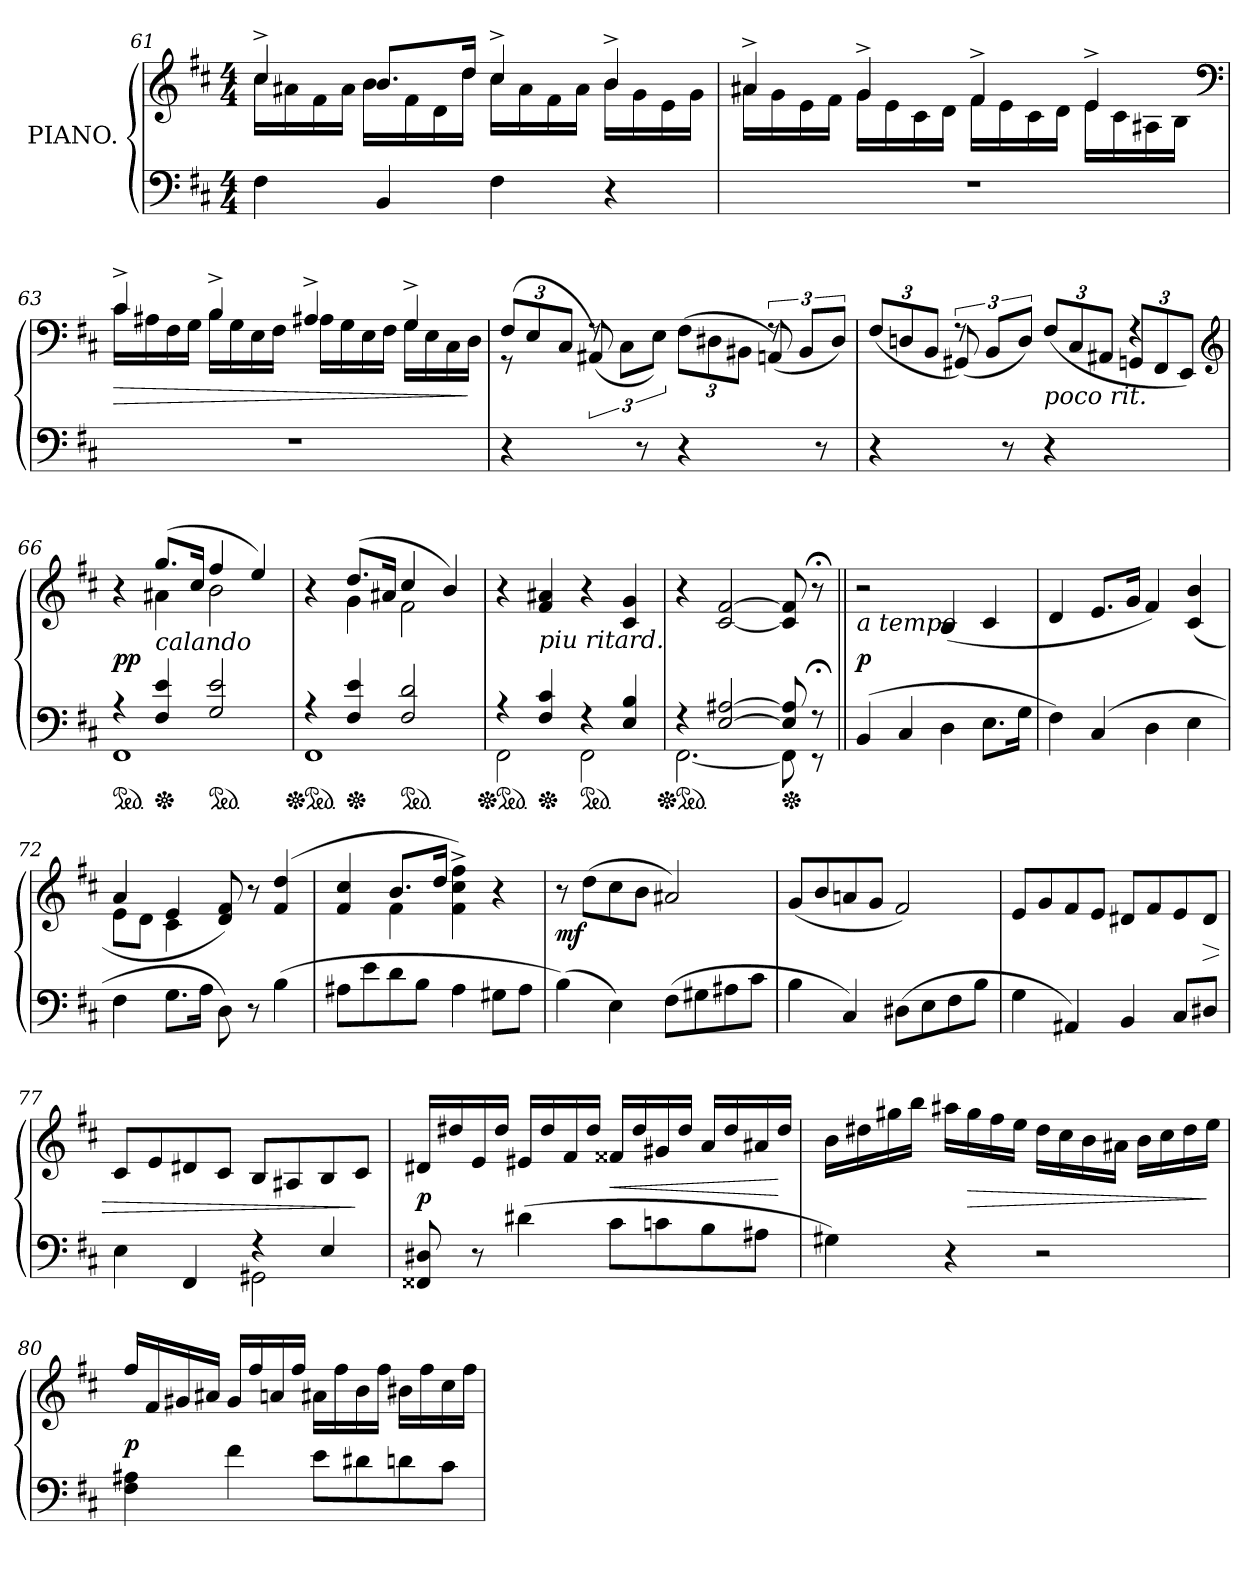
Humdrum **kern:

**kern	**kern	**dynam
*part1	*part1	*part1
*staff2	*staff1	*staff1/2
*I"PIANO.	*	*
*clefF4	*clefG2	*
*k[f#c#]	*k[f#c#]	*
*b:	*b:	*
*M4/4	*M4/4	*
=61	=61	=61
*	*^	*
4F#\	4cc#^/	16cc#\LL	.
.	.	16a#X\	.
.	.	16f#\	.
.	.	16a#\JJ	.
4BB/	8.b/L	16b\LL	.
.	.	16f#\	.
.	.	16d\	.
.	16dd/Jk	16dd\JJ	.
4F#\	4cc#^/	16cc#\LL	.
.	.	16a#\	.
.	.	16f#\	.
.	.	16a#\JJ	.
4r	4b^/	16b\LL	.
.	.	16g\	.
.	.	16e\	.
.	.	16g\JJ	.
=62	=62	=62	=62
1r	4a#X^/	16a#X\LL	.
.	.	16g\	.
.	.	16e\	.
.	.	16f#\JJ	.
.	4g^/	16g\LL	.
.	.	16e\	.
.	.	16c#\	.
.	.	16d\JJ	.
.	4f#^/	16f#\LL	.
.	.	16e\	.
.	.	16c#\	.
.	.	16d\JJ	.
.	4e^/	16e\LL	.
.	.	16c#\	.
.	.	16A#X\	.
.	.	16B\JJ	.
*	*clefF4	*	*
=63	=63	=63	=63
1r	4c#^/	16c#\LL	>
.	.	16A#X\	.
.	.	16F#\	.
.	.	16G\JJ	.
.	4B^/	16B\LL	.
.	.	16G\	.
.	.	16E\	.
.	.	16F#\JJ	.
.	4A#X^/	16A#\LL	.
.	.	16G\	.
.	.	16E\	.
.	.	16F#\JJ	.
.	4G^/	16G\LL	.
.	.	16E\	.
.	.	16C#\	.
.	.	16D\JJ	]
=64	=64	=64	=64
*	*	*^	*
4r	(<12F#/L	4ryy	8r	.
.	12E/	.	.	.
.	.	.	8ryy	.
.	12C#/J	.	.	.
8AA#X/yy	12r	(<8AA#X/)	4ryy	.
.	12C#\L	.	.	.
8r	.	8ryy	.	.
.	12E\J)	.	.	.
4r	(<12F#/L	4ryy	2ryy	.
.	12D#X\	.	.	.
.	12BB#X\J	.	.	.
8AAn/yy	12r	(<8AAn/)	.	.
.	12BB#/L	.	.	.
8r	.	8ryy	.	.
.	12D#/J)	.	.	.
*	*	*v	*v	*
=65	=65	=65	=65
4r	(12F#/L	4ryy	.
.	12Dn/	.	.
.	12BB/J	.	.
8GG#X/yy	12r	(<8GG#X/)	.
.	12BB/L	.	.
8r	.	8ryy	.
.	12D/J)	.	.
!	!LO:TX:b:i:t=poco rit.	!	!
4r	(<12F#/L	4ryy	.
.	12C#/	.	.
.	12AA#X/J	.	.
*Xtuplet	*	*	*
12GGn/Lyy	4r	12GGn/L	.
12FF#/yy	.	12FF#/	.
12EE/Jyy	.	12EE/J)	.
*	*clefG2	*	*
=66	=66	=66	=66
*^	*	*	*
*ped	*	*	*	*
4r	1FF#	4r	4ryy	pp
!	!	!LO:TX:b:i:t=calando	!	!
*Xped	*	*	*	*
4F#/ 4e/	.	(8.gg/L	4a#X\	.
.	.	16cc#/Jk	.	.
*ped	*	*	*	*
2G/ 2e/	.	4ff#/	2b\	.
.	.	4ee/)	.	.
=67	=67	=67	=67	=67
*Xped	*	*	*	*
*ped	*	*	*	*
4r	1FF#	4r	4ryy	.
*Xped	*	*	*	*
4F#/ 4e/	.	(8.dd/L	4g\	.
.	.	16a#X/Jk	.	.
*ped	*	*	*	*
2F#/ 2d/	.	4cc#/	2f#\	.
.	.	4b/)	.	.
*	*	*v	*v	*
=68	=68	=68	=68
*Xped	*	*	*
*ped	*	*	*
4r	2FF#\	4r	.
!	!	!LO:TX:b:i:t=piu ritard.	!
*Xped	*	*	*
4F#/ 4c#/	.	4f#/ 4a#X/	.
*ped	*	*	*
4r	2FF#\	4r	.
4E/ 4B/	.	4c#/ 4g/	.
=69	=69	=69	=69
*Xped	*	*	*
*ped	*	*	*
4r	[2.FF#\	4r	.
[2E/ [2A#X/	.	[2c#/ [2f#/	.
*Xped	*	*	*
8E]/ 8A#]/	8FF#\]	8c#]/ 8f#]/	.
8r;<	8r	8r;<	.
=70||	=70||	=70||	=70||
!	!	!LO:TX:b:i:t=a tempo	!
*v	*v	*	*
(4BB/	2r	p
4C#/	.	.
4D\	(>4B/	.
8.E\L	4c#/	.
16G\Jk	.	.
=71	=71	=71
4F#\)	4d/	.
(4C#/	8.e/L	.
.	16g/Jk	.
4D\	4f#/)	.
4E\	(>4c#/ 4b/	.
=72	=72	=72
*	*^	*
4F#\	4a/	8e\L	.
.	.	8d\J	.
8.G\L	4e/	4c#\	.
16A\Jk	.	.	.
8D\)	8d/ 8f#/)	2ryy	.
8r	8r	.	.
(4B\	(4f#/ 4dd/	.	.
=73	=73	=73	=73
8A#X\L	4f#/ 4cc#/	4ryy	.
8e\	.	.	.
8d\	8.b/L	4f#\	.
8B\J	.	.	.
.	16dd/Jk	.	.
4A#\	4f#^\ 4cc#^\ 4ff#^\)	2ryy	.
8G#X\L	4r	.	.
8A#\J	.	.	.
*	*v	*v	*
=74	=74	=74
(4B\)	8r	mf
.	(8dd\L	.
4E\)	8cc#\	.
.	8b\J	.
(8F#\L	2a#X/)	.
8G#X\	.	.
8A#X\	.	.
8c#\J	.	.
=75	=75	=75
4B\	(8g/L	.
.	8b/	.
4C#/)	8an/	.
.	8g/J	.
(8D#X\L	2f#/)	.
8E\	.	.
8F#\	.	.
8B\J	.	.
=76	=76	=76
4G\	8e/L	.
.	8g/	.
4AA#X/)	8f#/	.
.	8e/J	.
4BB/	8d#X/L	.
.	8f#/	.
8C#/L	8e/	.
8D#X/J	8d#/J	>
=77	=77	=77
*^	*	*
4E\	2ryy	8c#/L	.
.	.	8e/	.
4FF#/	.	8d#X/	.
.	.	8c#/J	.
4r	2GG#X\	8B/L	.
.	.	8A#X/	.
4E/	.	8B/	.
.	.	8c#/J	]
*v	*v	*	*
=78	=78	=78
8FF##X/ 8D#X/	16d#X/LL	p
.	16dd#X/	.
8r	16e/	.
.	16dd#/JJ	.
(4d#X\	16e#X/LL	.
.	16dd#/	.
.	16f#/	.
.	16dd#/JJ	.
8c#\L	16f##X/LL	<
.	16dd#/	.
8cn\	16g#X/	.
.	16dd#/JJ	.
8B\	16a/LL	.
.	16dd#/	.
8A#X\J	16a#X/	.
.	16dd#/JJ	[
=79	=79	=79
4G#X\)	16b\LL	.
.	16dd#X\	.
.	16gg#X\	.
.	16bb\JJ	.
4r	16aa#X\LL	.
.	16gg#\	>
.	16ff#\	.
.	16ee\JJ	.
2r	16dd#\LL	.
.	16cc#\	.
.	16b\	.
.	16a#X\JJ	.
.	16b\LL	.
.	16cc#\	.
.	16dd#\	.
.	16ee\JJ	]
=80	=80	=80
4F#\ 4A#X\	16ff#/LL	p
.	16f#/	.
.	16g#X/	.
.	16a#X/JJ	.
4f#\	16g#/LL	.
.	16ff#/	.
.	16an/	.
.	16ff#/JJ	.
8e\L	16a#X\LL	.
.	16ff#\	.
8d#X\	16b\	.
.	16ff#\JJ	.
8dn\	16b#X\LL	.
.	16ff#\	.
8c#\J	16cc#\	.
.	16ff#\JJ	.
=	=	=
*-	*-	*-
